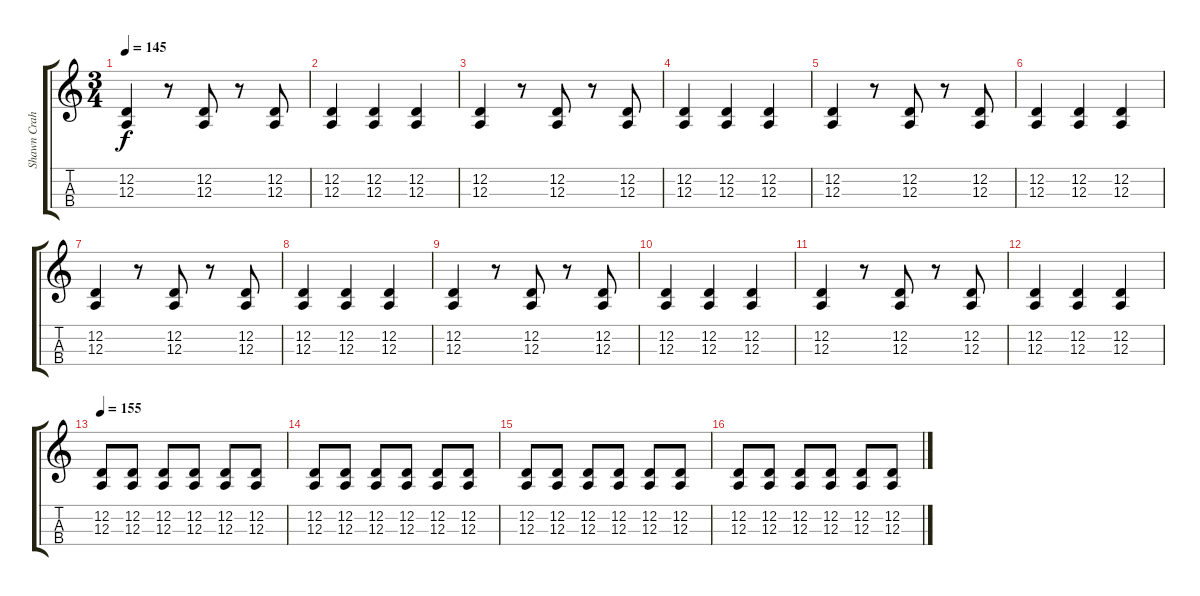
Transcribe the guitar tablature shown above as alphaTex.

\track ("Shawn Crahan" "Shawn Crah") {instrument melodictom}
\staff {score tabs}
\tuning (G3 D3 A2 E2) {hide}
\ts (3 4)
\tempo 145
\clef g2
\ks c
(12.2 12.3).4{dy f} r.8 (12.2 12.3).8 r.8 (12.2 12.3).8 |
(12.2 12.3).4 (12.2 12.3).4 (12.2 12.3).4 |
(12.2 12.3).4 r.8 (12.2 12.3).8 r.8 (12.2 12.3).8 |
(12.2 12.3).4 (12.2 12.3).4 (12.2 12.3).4 |
(12.2 12.3).4 r.8 (12.2 12.3).8 r.8 (12.2 12.3).8 |
(12.2 12.3).4 (12.2 12.3).4 (12.2 12.3).4 |
(12.2 12.3).4 r.8 (12.2 12.3).8 r.8 (12.2 12.3).8 |
(12.2 12.3).4 (12.2 12.3).4 (12.2 12.3).4 |
(12.2 12.3).4 r.8 (12.2 12.3).8 r.8 (12.2 12.3).8 |
(12.2 12.3).4 (12.2 12.3).4 (12.2 12.3).4 |
(12.2 12.3).4 r.8 (12.2 12.3).8 r.8 (12.2 12.3).8 |
(12.2 12.3).4 (12.2 12.3).4 (12.2 12.3).4 |
\tempo 155
(12.2 12.3).8 (12.2 12.3).8 (12.2 12.3).8 (12.2 12.3).8 (12.2 12.3).8 (12.2 12.3).8 |
(12.2 12.3).8 (12.2 12.3).8 (12.2 12.3).8 (12.2 12.3).8 (12.2 12.3).8 (12.2 12.3).8 |
(12.2 12.3).8 (12.2 12.3).8 (12.2 12.3).8 (12.2 12.3).8 (12.2 12.3).8 (12.2 12.3).8 |
(12.2 12.3).8 (12.2 12.3).8 (12.2 12.3).8 (12.2 12.3).8 (12.2 12.3).8 (12.2 12.3).8
